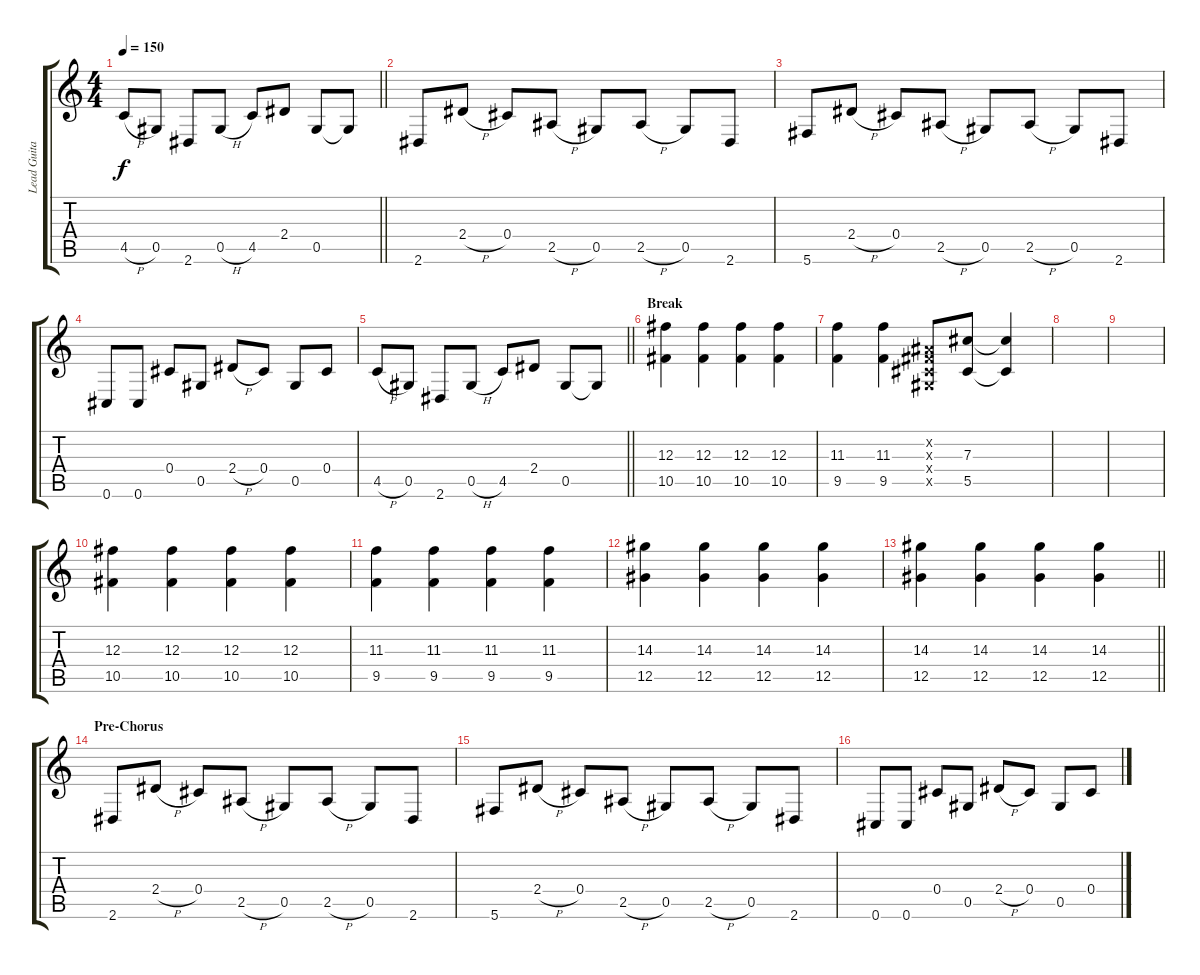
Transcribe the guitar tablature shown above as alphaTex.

\track ("Lead Guitar" "Lead Guita") {instrument distortionguitar}
\staff {score tabs}
\tuning (Eb4 Bb3 Gb3 Db3 Ab2 Db2) {hide}
\ts (4 4)
\tempo 150
\clef g2
\barLineRight lightlight
\ks c
4.5{h}.8{dy f} 0.5.8 2.6.8 0.5{h}.8 4.5.8 2.4.8 0.5.8 0.5{t}.8 |
2.6.8 2.4{h}.8 0.4.8 2.5{h}.8 0.5.8 2.5{h}.8 0.5.8 2.6.8 |
5.6.8 2.4{h}.8 0.4.8 2.5{h}.8 0.5.8 2.5{h}.8 0.5.8 2.6.8 |
0.6.8 0.6.8 0.4.8 0.5.8 2.4{h}.8 0.4.8 0.5.8 0.4.8 |
\barLineRight lightlight
4.5{h}.8 0.5.8 2.6.8 0.5{h}.8 4.5.8 2.4.8 0.5.8 0.5{t}.8 |
\section ("" "Break")
(12.3 10.5).4 (12.3 10.5).4 (12.3 10.5).4 (12.3 10.5).4 |
(11.3 9.5).4 (11.3 9.5).4 (0.2{x} 0.3{x} 0.4{x} 0.5{x}).8 (7.3 5.5).8 (7.3{t} 5.5{t}).4 |
|
|
(12.3 10.5).4 (12.3 10.5).4 (12.3 10.5).4 (12.3 10.5).4 |
(11.3 9.5).4 (11.3 9.5).4 (11.3 9.5).4 (11.3 9.5).4 |
(14.3 12.5).4 (14.3 12.5).4 (14.3 12.5).4 (14.3 12.5).4 |
\barLineRight lightlight
(14.3 12.5).4 (14.3 12.5).4 (14.3 12.5).4 (14.3 12.5).4 |
\section ("" "Pre-Chorus")
2.6.8 2.4{h}.8 0.4.8 2.5{h}.8 0.5.8 2.5{h}.8 0.5.8 2.6.8 |
5.6.8 2.4{h}.8 0.4.8 2.5{h}.8 0.5.8 2.5{h}.8 0.5.8 2.6.8 |
0.6.8 0.6.8 0.4.8 0.5.8 2.4{h}.8 0.4.8 0.5.8 0.4.8
